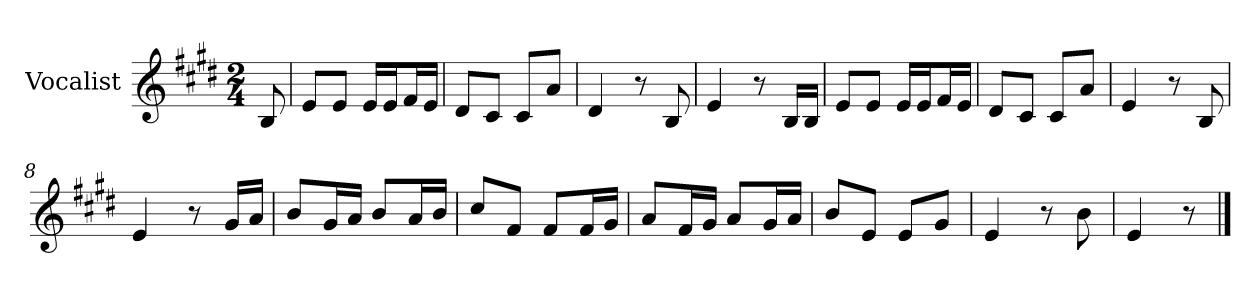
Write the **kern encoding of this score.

**kern
*part1
*staff1
*I"Vocalist
*k[f#c#g#d#]
*E:
*M2/4
=
8B
=1
8eL
8eJ
16eLL
16eJ
16f#L
16eJJ
=2
8d#L
8c#J
8c#L
8aJ
=3
4d#
8r
8B
=4
4e
8r
16BLL
16BJJ
=5
8eL
8eJ
16eLL
16eJ
16f#L
16eJJ
=6
8d#L
8c#J
8c#L
8aJ
=7
4e
8r
8B
=8
4e
8r
16g#LL
16aJJ
=9
8bL
16g#L
16aJJ
8bL
16aL
16bJJ
=10
8cc#L
8f#J
8f#L
16f#L
16g#JJ
=11
8aL
16f#L
16g#JJ
8aL
16g#L
16aJJ
=12
8bL
8eJ
8eL
8g#J
=13
4e
8r
8b
=14
4e
8r
==
*-
